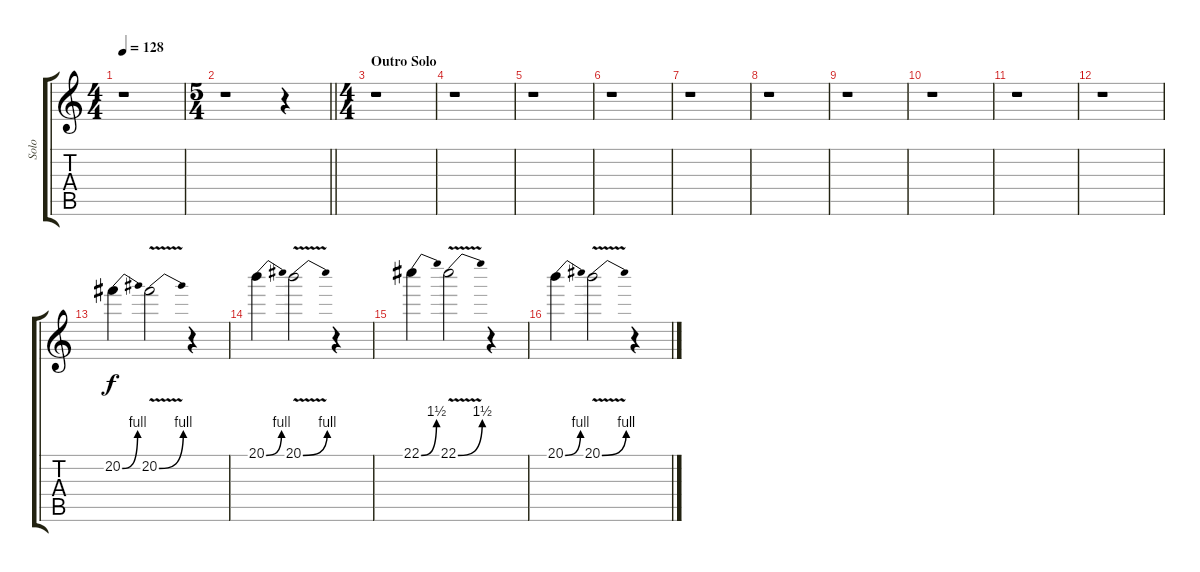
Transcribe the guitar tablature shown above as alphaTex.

\track ("Solo" "Solo") {instrument distortionguitar}
\staff {score tabs}
\tuning (Eb4 Bb3 Gb3 Db3 Ab2 Eb2) {hide}
\ts (4 4)
\tempo 128
\clef g2
\ks c
r.1{dy f} |
\ts (5 4)
\barLineRight lightlight
r.1 r.4 |
\ts (4 4)
\section ("" "Outro Solo")
r.1 |
r.1 |
r.1 |
r.1 |
r.1 |
r.1 |
r.1 |
r.1 |
r.1 |
r.1 |
20.2{be (bend 0 0 60 4)}.4 20.2{be (bend 0 0 60 4) v}.2 r.4 |
20.1{be (bend 0 0 60 4)}.4 20.1{be (bend 0 0 60 4) v}.2 r.4 |
22.1{be (bend 0 0 60 6)}.4 22.1{be (bend 0 0 60 6) v}.2 r.4 |
20.1{be (bend 0 0 60 4)}.4 20.1{be (bend 0 0 60 4) v}.2 r.4
